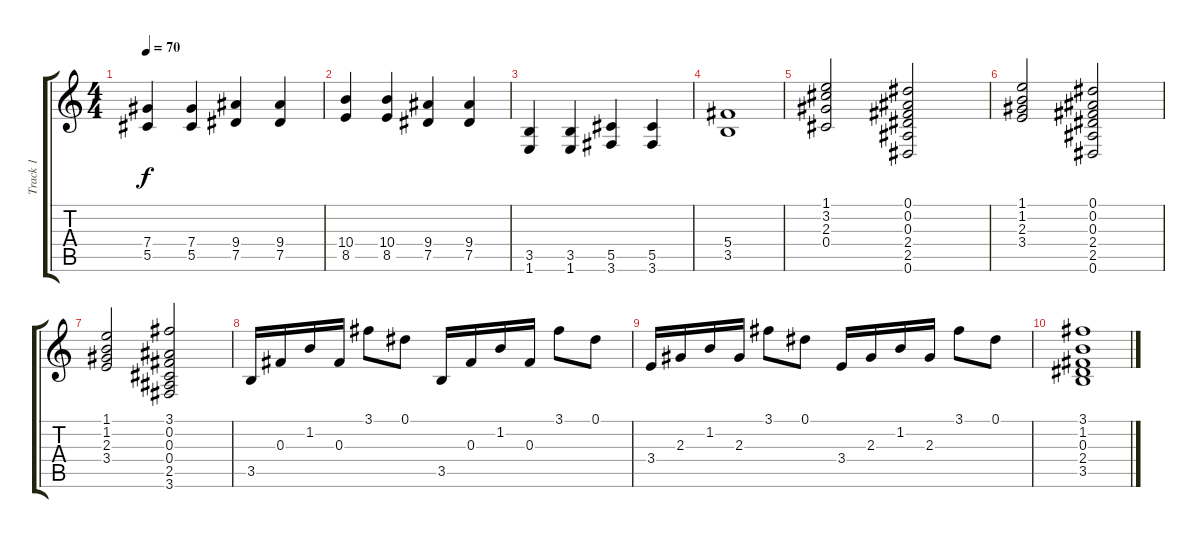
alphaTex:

\track ("Track 1" "Track 1") {instrument electricguitarjazz}
\staff {score tabs}
\tuning (Eb4 Bb3 Gb3 Db3 Ab2 Eb2) {hide}
\ts (4 4)
\tempo 70
\clef g2
\ks c
(7.4 5.5).4{dy f} (7.4 5.5).4 (9.4 7.5).4 (9.4 7.5).4 |
(10.4 8.5).4 (10.4 8.5).4 (9.4 7.5).4 (9.4 7.5).4 |
(3.5 1.6).4 (3.5 1.6).4 (5.5 3.6).4 (5.5 3.6).4 |
(5.4 3.5).1 |
(1.1 3.2 2.3 0.4).2{instrument electricguitarjazz} (0.1 0.2 0.3 2.4 2.5 0.6).2 |
(1.1 1.2 2.3 3.4).2 (0.1 0.2 0.3 2.4 2.5 0.6).2 |
(1.1 1.2 2.3 3.4).2 (3.1 0.2 0.3 0.4 2.5 3.6).2 |
3.5.16 0.3.16 1.2.16 0.3.16 3.1.8 0.1.8 3.5.16 0.3.16 1.2.16 0.3.16 3.1.8 0.1.8 |
3.4.16 2.3.16 1.2.16 2.3.16 3.1.8 0.1.8 3.4.16 2.3.16 1.2.16 2.3.16 3.1.8 0.1.8 |
(3.1 1.2 0.3 2.4 3.5).1
